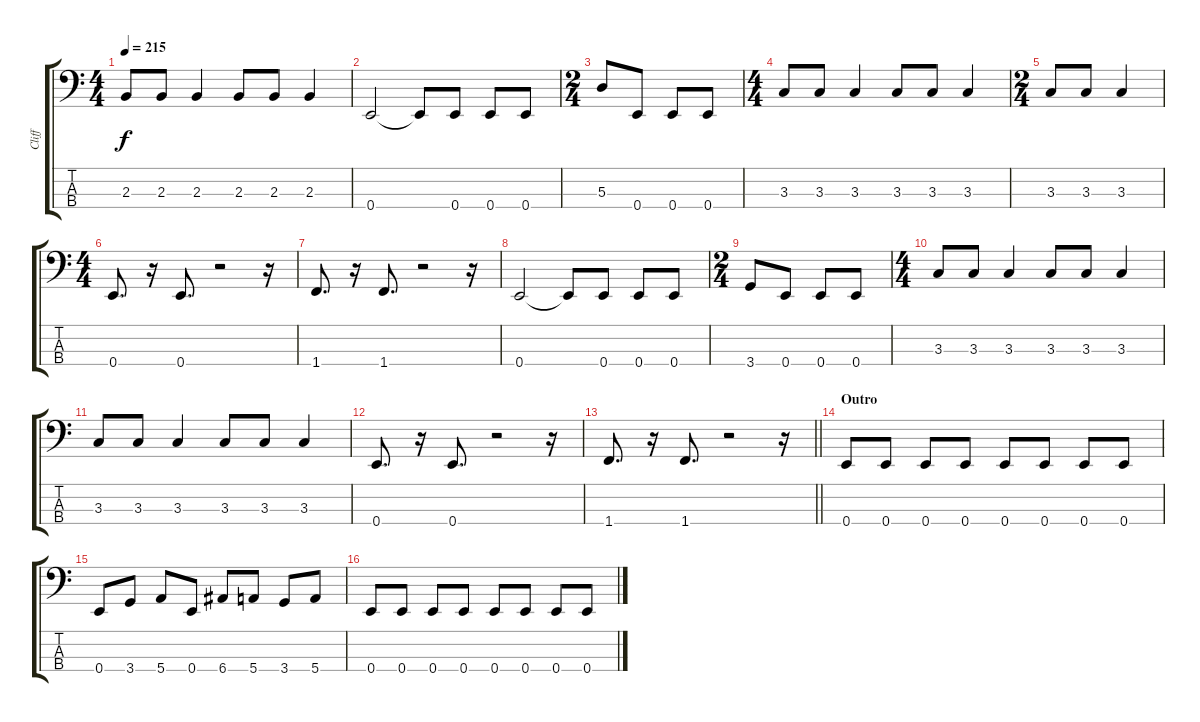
\track ("Cliff" "Cliff") {instrument electricbassfinger}
\staff {score tabs}
\tuning (G2 D2 A1 E1) {hide}
\ts (4 4)
\tempo 215
\clef f4
\ks c
2.3.8{dy f} 2.3.8 2.3.4 2.3.8 2.3.8 2.3.4 |
0.4.2 0.4{t}.8 0.4.8 0.4.8 0.4.8 |
\ts (2 4)
5.3.8 0.4.8 0.4.8 0.4.8 |
\ts (4 4)
3.3.8 3.3.8 3.3.4 3.3.8 3.3.8 3.3.4 |
\ts (2 4)
3.3.8 3.3.8 3.3.4 |
\ts (4 4)
0.4.8{d} r.16 0.4.8{d} r.2 r.16 |
1.4.8{d} r.16 1.4.8{d} r.2 r.16 |
0.4.2 0.4{t}.8 0.4.8 0.4.8 0.4.8 |
\ts (2 4)
3.4.8 0.4.8 0.4.8 0.4.8 |
\ts (4 4)
3.3.8 3.3.8 3.3.4 3.3.8 3.3.8 3.3.4 |
3.3.8 3.3.8 3.3.4 3.3.8 3.3.8 3.3.4 |
0.4.8{d} r.16 0.4.8{d} r.2 r.16 |
\barLineRight lightlight
1.4.8{d} r.16 1.4.8{d} r.2 r.16 |
\section ("" "Outro")
0.4.8 0.4.8 0.4.8 0.4.8 0.4.8 0.4.8 0.4.8 0.4.8 |
0.4.8 3.4.8 5.4.8 0.4.8 6.4.8 5.4.8 3.4.8 5.4.8 |
0.4.8 0.4.8 0.4.8 0.4.8 0.4.8 0.4.8 0.4.8 0.4.8
